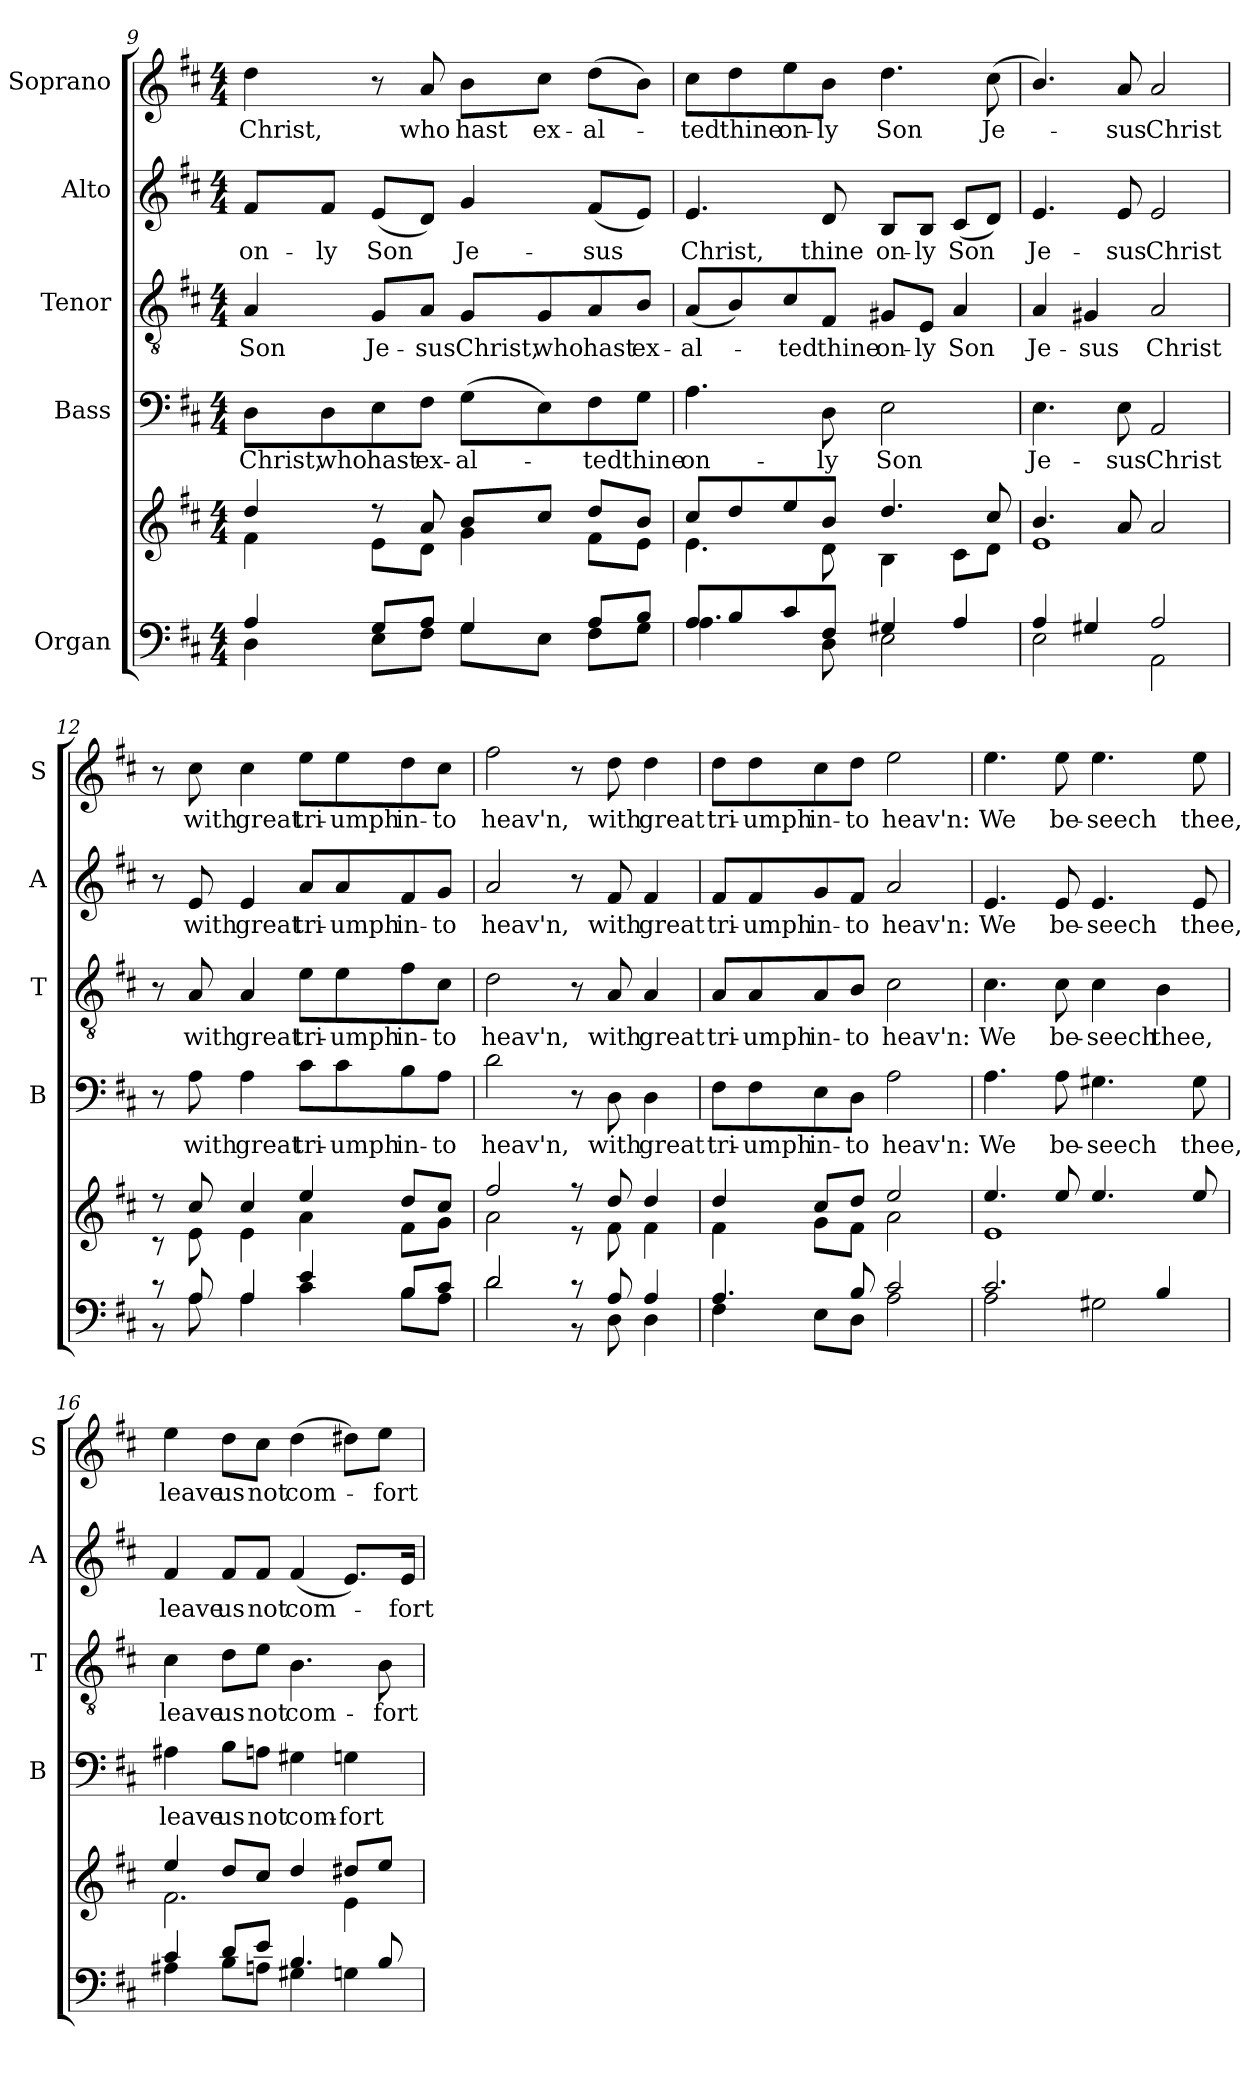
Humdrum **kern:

**kern	**kern	**kern	**text	**kern	**text	**kern	**text	**kern	**text
*part5	*part5	*part4	*part4	*part3	*part3	*part2	*part2	*part1	*part1
*staff6	*staff5	*staff4	*staff4	*staff3	*staff3	*staff2	*staff2	*staff1	*staff1
*I"Organ	*	*I"Bass	*	*I"Tenor	*	*I"Alto	*	*I"Soprano	*
*	*	*I'B	*	*I'T	*	*I'A	*	*I'S	*
!!LO:LB:g=z
*clefF4	*clefG2	*clefF4	*	*clefGv2	*	*clefG2	*	*clefG2	*
*k[f#c#]	*k[f#c#]	*k[f#c#]	*	*k[f#c#]	*	*k[f#c#]	*	*k[f#c#]	*
*D:	*D:	*D:	*	*D:	*	*D:	*	*D:	*
*M4/4	*M4/4	*M4/4	*	*M4/4	*	*M4/4	*	*M4/4	*
=9	=9	=9	=9	=9	=9	=9	=9	=9	=9
*^	*^	*	*	*	*	*	*	*	*
!	!	!	!	!	!LO:LY:b	!	!LO:LY:b	!	!LO:LY:b	!	!LO:LY:b
4A/	4D\	4dd/	4f#\	8D\L	Christ,	4A/	Son	8f#/L	on-	4dd\	Christ,
!	!	!	!	!	!LO:LY:b	!	!	!	!LO:LY:b	!	!
.	.	.	.	8D\	who	.	.	8f#/J	-ly	.	.
!	!	!	!	!	!LO:LY:b	!	!LO:LY:b	!	!LO:LY:b	!	!
8G/L	8E\L	8r	8e\L	8E\	hast	8G/L	Je-	(<8e/L	Son	8r	.
!	!	!	!	!	!LO:LY:b	!	!LO:LY:b	!	!	!	!LO:LY:b
8A/J	8F#\J	8a/	8d\J	8F#\J	ex-	8A/J	-sus	8d/J)	.	8a/	who
!	!	!	!	!	!LO:LY:b	!	!LO:LY:b	!	!LO:LY:b	!	!LO:LY:b
4G/	8G\L	8b/L	4g\	(>8G\L	-al-	8G/L	Christ,	4g/	Je-	8b\L	hast
!	!	!	!	!	!	!	!LO:LY:b	!	!	!	!LO:LY:b
.	8E\J	8cc#/J	.	8E\)	.	8G/	who	.	.	8cc#\J	ex-
!	!	!	!	!	!LO:LY:b	!	!LO:LY:b	!	!LO:LY:b	!	!LO:LY:b
8A/L	8F#\L	8dd/L	8f#\L	8F#\	ted	8A/	hast	(<8f#/L	-sus	(>8dd\L	-al-
!	!	!	!	!	!LO:LY:b	!	!LO:LY:b	!	!	!	!
8B/J	8G\J	8b/J	8e\J	8G\J	thine	8B/J	ex-	8e/J)	.	8b\J)	.
=10	=10	=10	=10	=10	=10	=10	=10	=10	=10	=10	=10
!	!	!	!	!	!LO:LY:b	!	!LO:LY:b	!	!LO:LY:b	!	!LO:LY:b
8A/L	4.A\	8cc#/L	4.e\	4.A\	on-	(<8A/L	-al-	4.e/	Christ,	8cc#\L	ted
!	!	!	!	!	!	!	!	!	!	!	!LO:LY:b
8B/	.	8dd/	.	.	.	8B/)	.	.	.	8dd\	thine
!	!	!	!	!	!	!	!LO:LY:b	!	!	!	!LO:LY:b
8c#/	.	8ee/	.	.	.	8c#/	ted	.	.	8ee\	on-
!	!	!	!	!	!LO:LY:b	!	!LO:LY:b	!	!LO:LY:b	!	!LO:LY:b
8F#/J	8D\	8b/J	8d\	8D\	-ly	8F#/J	thine	8d/	thine	8b\J	-ly
!	!	!	!	!	!LO:LY:b	!	!LO:LY:b	!	!LO:LY:b	!	!LO:LY:b
4G#X/	2E\	4.dd/	4B\	2E\	Son	8G#X/L	on-	8B/L	on-	4.dd\	Son
!	!	!	!	!	!	!	!LO:LY:b	!	!LO:LY:b	!	!
.	.	.	.	.	.	8E/J	-ly	8B/J	-ly	.	.
!	!	!	!	!	!	!	!LO:LY:b	!	!LO:LY:b	!	!
4A/	.	.	8c#\L	.	.	4A/	Son	(<8c#/L	Son	.	.
!	!	!	!	!	!	!	!	!	!	!	!LO:LY:b
.	.	8cc#/	8d\J	.	.	.	.	8d/J)	.	(<8cc#\	Je-
=11	=11	=11	=11	=11	=11	=11	=11	=11	=11	=11	=11
!	!	!	!	!	!LO:LY:b	!	!LO:LY:b	!	!LO:LY:b	!	!
4A/	2E\	4.b/	1e	4.E\	Je-	4A/	Je-	4.e/	Je-	4.b/)	.
!	!	!	!	!	!	!	!LO:LY:b	!	!	!	!
4G#X/	.	.	.	.	.	4G#X/	-sus	.	.	.	.
!	!	!	!	!	!LO:LY:b	!	!	!	!LO:LY:b	!	!LO:LY:b
.	.	8a/	.	8E\	-sus	.	.	8e/	-sus	8a/	sus
!	!	!	!	!	!LO:LY:b	!	!LO:LY:b	!	!LO:LY:b	!	!LO:LY:b
2A/	2AA\	2a/	.	2AA/	Christ	2A/	Christ	2e/	Christ	2a/	Christ
!!LO:PB:g=z
=12	=12	=12	=12	=12	=12	=12	=12	=12	=12	=12	=12
8r	8r	8r	8r	8r	.	8r	.	8r	.	8r	.
!	!	!	!	!	!LO:LY:b	!	!LO:LY:b	!	!LO:LY:b	!	!LO:LY:b
8A/	8A\	8cc#/	8e\	8A\	with	8A/	with	8e/	with	8cc#\	with
!	!	!	!	!	!LO:LY:b	!	!LO:LY:b	!	!LO:LY:b	!	!LO:LY:b
4A/	4A\	4cc#/	4e\	4A\	great	4A/	great	4e/	great	4cc#\	great
!	!	!	!	!	!LO:LY:b	!	!LO:LY:b	!	!LO:LY:b	!	!LO:LY:b
4e/	4c#\	4ee/	4a\	8c#\L	tri-	8e\L	tri-	8a/L	tri-	8ee\L	tri-
!	!	!	!	!	!LO:LY:b	!	!LO:LY:b	!	!LO:LY:b	!	!LO:LY:b
.	.	.	.	8c#\	-umph	8e\	-umph	8a/	-umph	8ee\	-umph
!	!	!	!	!	!LO:LY:b	!	!LO:LY:b	!	!LO:LY:b	!	!LO:LY:b
8B/L	8B\L	8dd/L	8f#\L	8B\	in-	8f#\	in-	8f#/	in-	8dd\	in-
!	!	!	!	!	!LO:LY:b	!	!LO:LY:b	!	!LO:LY:b	!	!LO:LY:b
8c#/J	8A\J	8cc#/J	8g\J	8A\J	-to	8c#\J	-to	8g/J	-to	8cc#\J	-to
=13	=13	=13	=13	=13	=13	=13	=13	=13	=13	=13	=13
!	!	!	!	!	!LO:LY:b	!	!LO:LY:b	!	!LO:LY:b	!	!LO:LY:b
2d/	2d\	2ff#/	2a\	2d\	heav'n,	2d\	heav'n,	2a/	heav'n,	2ff#\	heav'n,
8r	8r	8r	8r	8r	.	8r	.	8r	.	8r	.
!	!	!	!	!	!LO:LY:b	!	!LO:LY:b	!	!LO:LY:b	!	!LO:LY:b
8A/	8D\	8dd/	8f#\	8D\	with	8A/	with	8f#/	with	8dd\	with
!	!	!	!	!	!LO:LY:b	!	!LO:LY:b	!	!LO:LY:b	!	!LO:LY:b
4A/	4D\	4dd/	4f#\	4D\	great	4A/	great	4f#/	great	4dd\	great
=14	=14	=14	=14	=14	=14	=14	=14	=14	=14	=14	=14
!	!	!	!	!	!LO:LY:b	!	!LO:LY:b	!	!LO:LY:b	!	!LO:LY:b
4.A/	4F#\	4dd/	4f#\	8F#\L	tri-	8A/L	tri-	8f#/L	tri-	8dd\L	tri-
!	!	!	!	!	!LO:LY:b	!	!LO:LY:b	!	!LO:LY:b	!	!LO:LY:b
.	.	.	.	8F#\	-umph	8A/	-umph	8f#/	-umph	8dd\	-umph
!	!	!	!	!	!LO:LY:b	!	!LO:LY:b	!	!LO:LY:b	!	!LO:LY:b
.	8E\L	8cc#/L	8g\L	8E\	in-	8A/	in-	8g/	in-	8cc#\	in-
!	!	!	!	!	!LO:LY:b	!	!LO:LY:b	!	!LO:LY:b	!	!LO:LY:b
8B/	8D\J	8dd/J	8f#\J	8D\J	-to	8B/J	-to	8f#/J	-to	8dd\J	-to
!	!	!	!	!	!LO:LY:b	!	!LO:LY:b	!	!LO:LY:b	!	!LO:LY:b
2c#/	2A\	2ee/	2a\	2A\	heav'n:	2c#\	heav'n:	2a/	heav'n:	2ee\	heav'n:
=15	=15	=15	=15	=15	=15	=15	=15	=15	=15	=15	=15
!	!	!	!	!	!LO:LY:b	!	!LO:LY:b	!	!LO:LY:b	!	!LO:LY:b
2.c#/	2A\	4.ee/	1e	4.A\	We	4.c#\	We	4.e/	We	4.ee\	We
!	!	!	!	!	!LO:LY:b	!	!LO:LY:b	!	!LO:LY:b	!	!LO:LY:b
.	.	8ee/	.	8A\	be-	8c#\	be-	8e/	be-	8ee\	be-
!	!	!	!	!	!LO:LY:b	!	!LO:LY:b	!	!LO:LY:b	!	!LO:LY:b
.	2G#X\	4.ee/	.	4.G#X\	-seech	4c#\	-seech	4.e/	-seech	4.ee\	-seech
!	!	!	!	!	!	!	!LO:LY:b	!	!	!	!
4B/	.	.	.	.	.	4B\	thee,	.	.	.	.
!	!	!	!	!	!LO:LY:b	!	!	!	!LO:LY:b	!	!LO:LY:b
.	.	8ee/	.	8G#\	thee,	.	.	8e/	thee,	8ee\	thee,
!!LO:LB:g=z
=16	=16	=16	=16	=16	=16	=16	=16	=16	=16	=16	=16
!	!	!	!	!	!LO:LY:b	!	!LO:LY:b	!	!LO:LY:b	!	!LO:LY:b
4c#/	4A#X\	4ee/	2.f#\	4A#X\	leave	4c#\	leave	4f#/	leave	4ee\	leave
!	!	!	!	!	!LO:LY:b	!	!LO:LY:b	!	!LO:LY:b	!	!LO:LY:b
8d/L	8B\L	8dd/L	.	8B\L	us	8d\L	us	8f#/L	us	8dd\L	us
!	!	!	!	!	!LO:LY:b	!	!LO:LY:b	!	!LO:LY:b	!	!LO:LY:b
8e/J	8An\J	8cc#/J	.	8An\J	not	8e\J	not	8f#/J	not	8cc#\J	not
!	!	!	!	!	!LO:LY:b	!	!LO:LY:b	!	!LO:LY:b	!	!LO:LY:b
4.B/	4G#X\	4dd/	.	4G#X\	com-	4.B\	com-	(<4f#/	com-	(>4dd\	com-
!	!	!	!	!	!LO:LY:b	!	!	!	!	!	!
.	4Gn\	8dd#X/L	4e\	4Gn\	-fort-	.	.	8.e/L)	.	8dd#X\L)	.
!	!	!	!	!	!	!	!LO:LY:b	!	!	!	!LO:LY:b
8B/	.	8ee/J	.	.	.	8B\	-fort-	.	.	8ee\J	fort-
!	!	!	!	!	!	!	!	!	!LO:LY:b	!	!
.	.	.	.	.	.	.	.	16e/Jk	fort-	.	.
*v	*v	*	*	*	*	*	*	*	*	*	*
*	*v	*v	*	*	*	*	*	*	*	*
=	=	=	=	=	=	=	=	=	=
*-	*-	*-	*-	*-	*-	*-	*-	*-	*-
